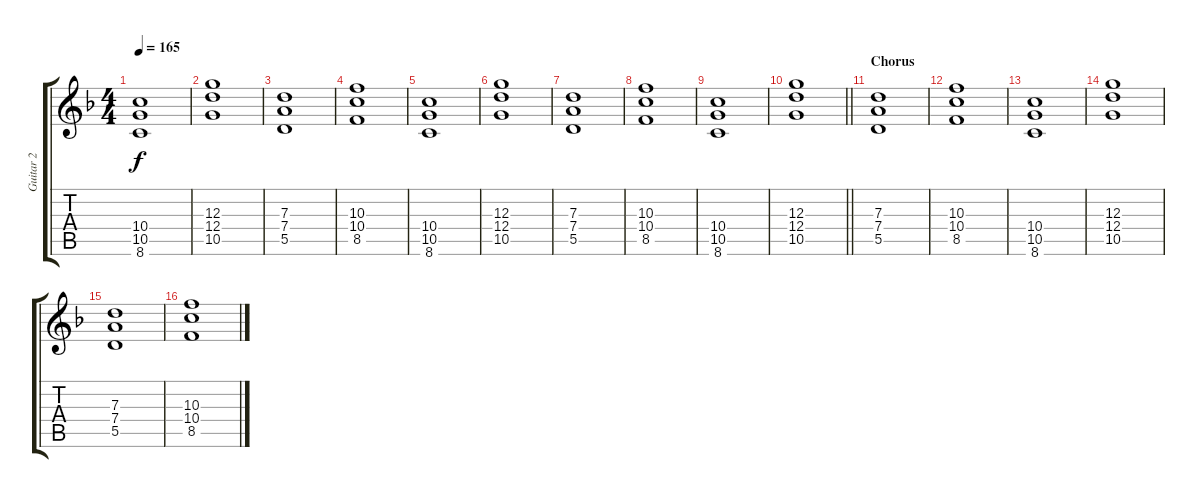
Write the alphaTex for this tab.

\track ("Guitar 2" "Guitar 2") {instrument distortionguitar}
\staff {score tabs}
\tuning (E4 B3 G3 D3 A2 E2) {hide}
\ts (4 4)
\tempo 165
\clef g2
\ks f
(10.4 10.5 8.6).1{dy f} |
(12.3 12.4 10.5).1 |
(7.3 7.4 5.5).1 |
(10.3 10.4 8.5).1 |
(10.4 10.5 8.6).1 |
(12.3 12.4 10.5).1 |
(7.3 7.4 5.5).1 |
(10.3 10.4 8.5).1 |
(10.4 10.5 8.6).1 |
\barLineRight lightlight
(12.3 12.4 10.5).1 |
\section ("" "Chorus")
(7.3 7.4 5.5).1 |
(10.3 10.4 8.5).1 |
(10.4 10.5 8.6).1 |
(12.3 12.4 10.5).1 |
(7.3 7.4 5.5).1 |
(10.3 10.4 8.5).1
